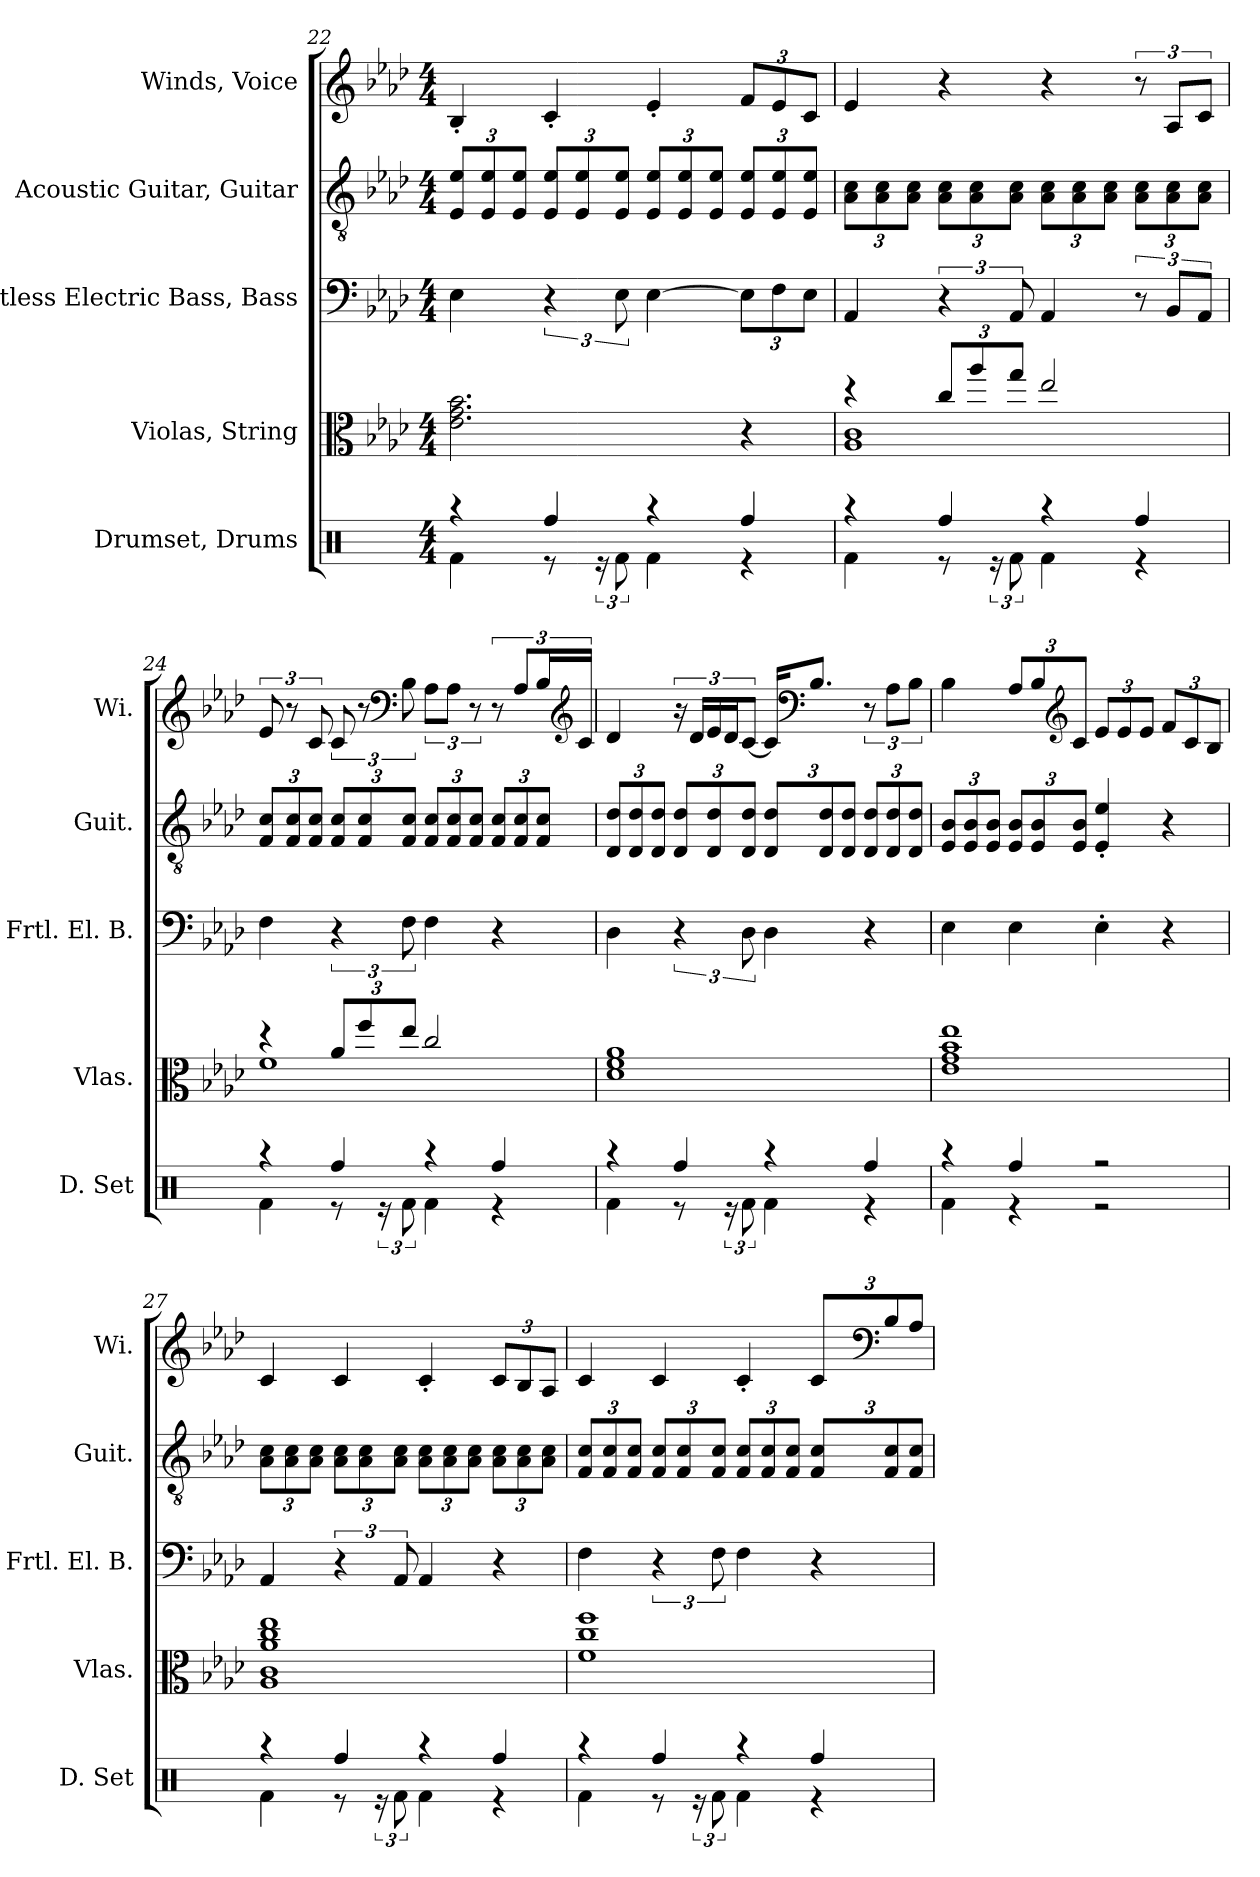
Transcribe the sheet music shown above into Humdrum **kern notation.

**kern	**kern	**kern	**kern	**kern
*part5	*part4	*part3	*part2	*part1
*staff5	*staff4	*staff3	*staff2	*staff1
*I"Drumset, Drums	*I"Violas, String	*I"Fretless Electric Bass, Bass	*I"Acoustic Guitar, Guitar	*I"Winds, Voice
*I'D. Set	*I'Vlas.	*I'Frtl. El. B.	*I'Guit.	*I'Wi.
!!LO:LB:g=z
*clefX	*clefC3	*clefF4	*clefGv2	*clefG2
*	*	*ITrd7c12	*	*
*k[]	*k[b-e-a-d-]	*k[b-e-a-d-]	*k[b-e-a-d-]	*k[b-e-a-d-]
*M4/4	*M4/4	*M4/4	*M4/4	*M4/4
=22	=22	=22	=22	=22
*^	*	*	*	*
*	*	*	*	*Xbrackettup	*
4r	4Rf\	2.e-\ 2.g\ 2.b-\	4EE-\	12E-/ 12e-/L	4B-'/
.	.	.	.	12E-/ 12e-/	.
.	.	.	.	12E-/ 12e-/J	.
4Rff/	8r	.	6r	12E-/ 12e-/L	4c'/
.	.	.	.	12E-/ 12e-/	.
.	24r	.	.	.	.
.	12Rf\	.	12EE-\	12E-/ 12e-/J	.
4r	4Rf\	.	[4EE-\	12E-/ 12e-/L	4e-'/
.	.	.	.	12E-/ 12e-/	.
.	.	.	.	12E-/ 12e-/J	.
*	*	*	*Xbrackettup	*	*Xbrackettup
4Rff/	4r	4r	12EE-\L]	12E-/ 12e-/L	12f/L
.	.	.	12FF\	12E-/ 12e-/	12e-/
.	.	.	12EE-\J	12E-/ 12e-/J	12c/J
=23	=23	=23	=23	=23	=23
*	*	*^	*	*	*
4r	4Rf\	4r	1A- 1c	4AAA-/	12A-\ 12c\L	4e-/
.	.	.	.	.	12A-\ 12c\	.
.	.	.	.	.	12A-\ 12c\J	.
*	*	*Xbrackettup	*	*brackettup	*	*
4Rff/	8r	12cc/L	.	6r	12A-\ 12c\L	4r
.	.	12aa-/	.	.	12A-\ 12c\	.
.	24r	.	.	.	.	.
.	12Rf\	12gg/J	.	12AAA-/	12A-\ 12c\J	.
4r	4Rf\	2ee-/	.	4AAA-/	12A-\ 12c\L	4r
.	.	.	.	.	12A-\ 12c\	.
.	.	.	.	.	12A-\ 12c\J	.
*	*	*	*	*	*	*brackettup
4Rff/	4r	.	.	12r	12A-\ 12c\L	12r
.	.	.	.	12BBB-/L	12A-\ 12c\	12A-/L
.	.	.	.	12AAA-/J	12A-\ 12c\J	12c/J
!!LO:PB:g=z
=24	=24	=24	=24	=24	=24	=24
4r	4Rf\	4r	1f	4FF\	12F/ 12c/L	12e-/
.	.	.	.	.	12F/ 12c/	12r
.	.	.	.	.	12F/ 12c/J	12c/
4Rff/	8r	12a-/L	.	6r	12F/ 12c/L	12c/
.	.	12ff/	.	.	12F/ 12c/	12r
.	24r	.	.	.	.	.
*	*	*	*	*	*	*clefF4
.	12Rf\	12ee-/J	.	12FF\	12F/ 12c/J	12B-\
4r	4Rf\	2cc/	.	4FF\	12F/ 12c/L	12A-\L
.	.	.	.	.	12F/ 12c/	12A-\J
.	.	.	.	.	12F/ 12c/J	12r
4Rff/	4r	.	.	4r	12F/ 12c/L	12r
.	.	.	.	.	12F/ 12c/	12A-/L
.	.	.	.	.	12F/ 12c/J	24B-/L
*	*	*	*	*	*	*clefG2
.	.	.	.	.	.	24c/JJ
*	*	*v	*v	*	*	*
=25	=25	=25	=25	=25	=25
4r	4Rf\	1d- 1f 1a-	4DD-\	12D-/ 12d-/L	4d-/
.	.	.	.	12D-/ 12d-/	.
.	.	.	.	12D-/ 12d-/J	.
4Rff/	8r	.	6r	12D-/ 12d-/L	24r
.	.	.	.	.	24d-/LL
.	.	.	.	12D-/ 12d-/	24e-/
*	*	*	*	*	*Xbrackettup
.	24r	.	.	.	24d-/J
.	12Rf\	.	12DD-\	12D-/ 12d-/J	[12c/J
4r	4Rf\	.	4DD-\	12D-/ 12d-/L	16c/KL]
*	*	*	*	*	*clefF4
.	.	.	.	.	8.B-/J
.	.	.	.	12D-/ 12d-/	.
.	.	.	.	12D-/ 12d-/J	.
*	*	*	*	*	*brackettup
4Rff/	4r	.	4r	12D-/ 12d-/L	12r
.	.	.	.	12D-/ 12d-/	12A-\L
.	.	.	.	12D-/ 12d-/J	12B-\J
!!LO:LB:g=z
=26	=26	=26	=26	=26	=26
4r	4Rf\	1e- 1g 1b- 1ee-	4EE-\	12E-/ 12B-/L	4B-\
.	.	.	.	12E-/ 12B-/	.
.	.	.	.	12E-/ 12B-/J	.
*	*	*	*	*	*Xbrackettup
4Rff/	4r	.	4EE-\	12E-/ 12B-/L	12A-/L
.	.	.	.	12E-/ 12B-/	12B-/
*	*	*	*	*	*clefG2
.	.	.	.	12E-/ 12B-/J	12c/J
2r	2r	.	4EE-'\	4E-/' 4e-/'	12e-/L
.	.	.	.	.	12e-/
.	.	.	.	.	12e-/J
.	.	.	4r	4r	12f/L
.	.	.	.	.	12c/
.	.	.	.	.	12B-/J
=27	=27	=27	=27	=27	=27
4r	4Rf\	1A- 1c 1a- 1cc 1ee-	4AAA-/	12A-\ 12c\L	4c/
.	.	.	.	12A-\ 12c\	.
.	.	.	.	12A-\ 12c\J	.
4Rff/	8r	.	6r	12A-\ 12c\L	4c/
.	.	.	.	12A-\ 12c\	.
.	24r	.	.	.	.
.	12Rf\	.	12AAA-/	12A-\ 12c\J	.
4r	4Rf\	.	4AAA-/	12A-\ 12c\L	4c'/
.	.	.	.	12A-\ 12c\	.
.	.	.	.	12A-\ 12c\J	.
4Rff/	4r	.	4r	12A-\ 12c\L	12c/L
.	.	.	.	12A-\ 12c\	12B-/
.	.	.	.	12A-\ 12c\J	12A-/J
!!LO:PB:g=z
=28	=28	=28	=28	=28	=28
4r	4Rf\	1f 1cc 1ff	4FF\	12F/ 12c/L	4c/
.	.	.	.	12F/ 12c/	.
.	.	.	.	12F/ 12c/J	.
4Rff/	8r	.	6r	12F/ 12c/L	4c/
.	.	.	.	12F/ 12c/	.
.	24r	.	.	.	.
.	12Rf\	.	12FF\	12F/ 12c/J	.
4r	4Rf\	.	4FF\	12F/ 12c/L	4c'/
.	.	.	.	12F/ 12c/	.
.	.	.	.	12F/ 12c/J	.
4Rff/	4r	.	4r	12F/ 12c/L	12c/L
*	*	*	*	*	*clefF4
.	.	.	.	12F/ 12c/	12B-/
.	.	.	.	12F/ 12c/J	12A-/J
*v	*v	*	*	*	*
=	=	=	=	=
*-	*-	*-	*-	*-
